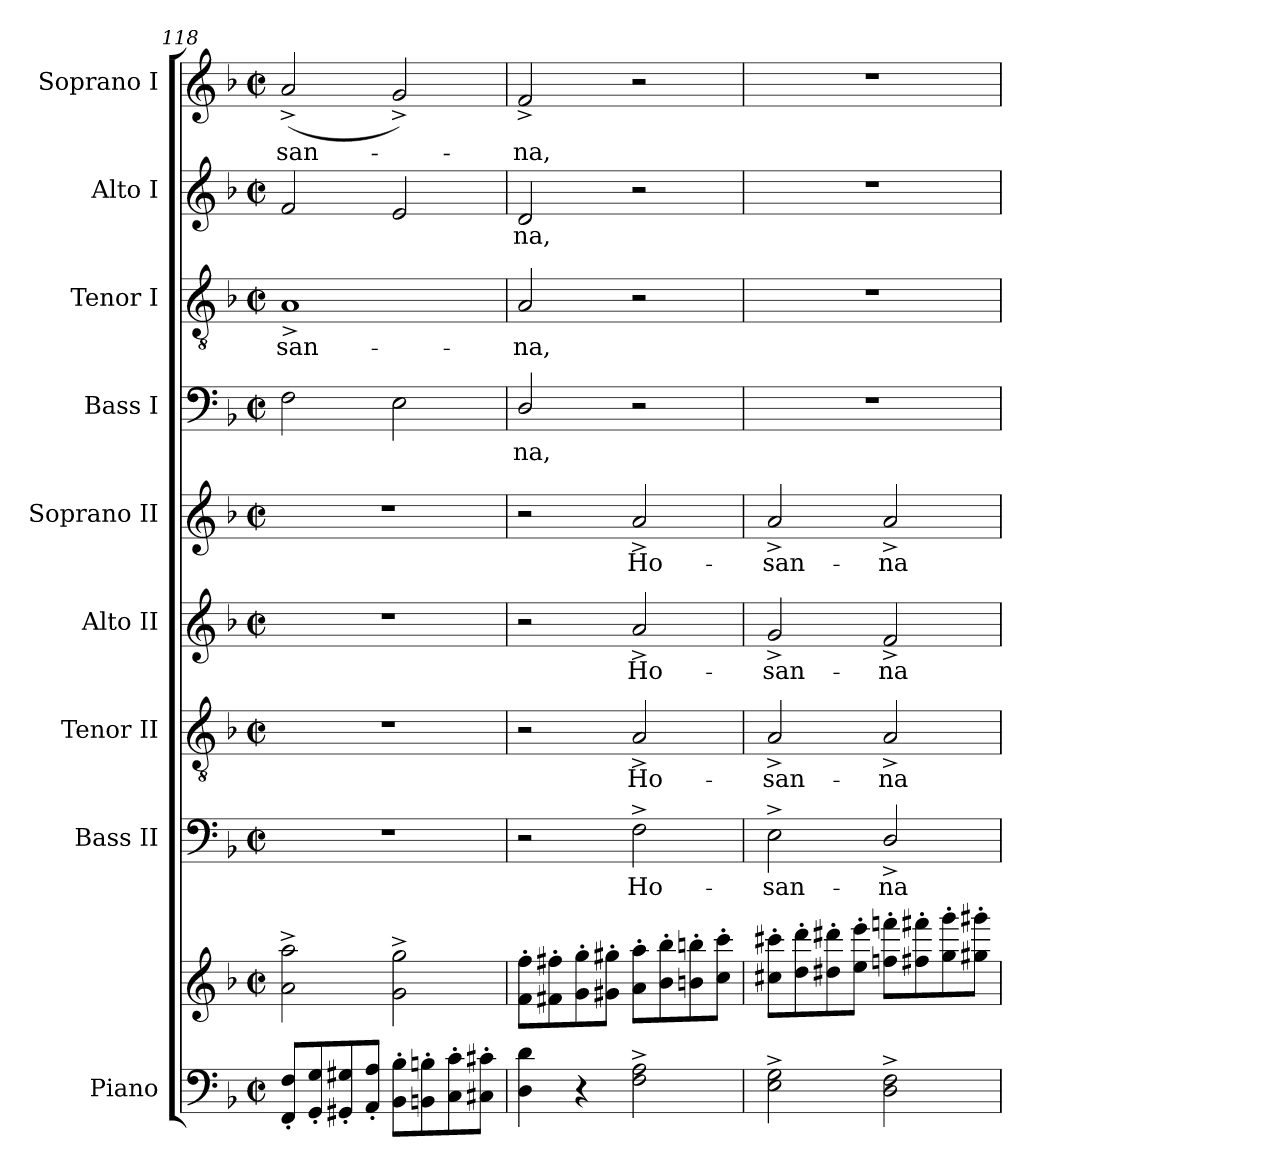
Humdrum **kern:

**kern	**kern	**kern	**text	**kern	**text	**kern	**text	**kern	**text	**kern	**text	**kern	**text	**kern	**text	**kern	**text
*part9	*part9	*part8	*part8	*part7	*part7	*part6	*part6	*part5	*part5	*part4	*part4	*part3	*part3	*part2	*part2	*part1	*part1
*staff10	*staff9	*staff8	*staff8	*staff7	*staff7	*staff6	*staff6	*staff5	*staff5	*staff4	*staff4	*staff3	*staff3	*staff2	*staff2	*staff1	*staff1
*I"Piano	*	*I"Bass II	*	*I"Tenor II	*	*I"Alto II	*	*I"Soprano II	*	*I"Bass I	*	*I"Tenor I	*	*I"Alto I	*	*I"Soprano I	*
*I'Pno.	*	*I'B.	*	*I'T.	*	*I'A.	*	*I'S.	*	*I'B.	*	*I'T.	*	*I'A.	*	*I'S.	*
*clefF4	*clefG2	*clefF4	*	*clefGv2	*	*clefG2	*	*clefG2	*	*clefF4	*	*clefGv2	*	*clefG2	*	*clefG2	*
*	*	*	*	*ITrd7c12	*	*	*	*	*	*	*	*ITrd7c12	*	*	*	*	*
*k[b-]	*k[b-]	*k[b-]	*	*k[b-]	*	*k[b-]	*	*k[b-]	*	*k[b-]	*	*k[b-]	*	*k[b-]	*	*k[b-]	*
*F:	*F:	*F:	*	*F:	*	*F:	*	*F:	*	*F:	*	*F:	*	*F:	*	*F:	*
*M2/2	*M2/2	*M2/2	*	*M2/2	*	*M2/2	*	*M2/2	*	*M2/2	*	*M2/2	*	*M2/2	*	*M2/2	*
*met(c|)	*met(c|)	*met(c|)	*	*met(c|)	*	*met(c|)	*	*met(c|)	*	*met(c|)	*	*met(c|)	*	*met(c|)	*	*met(c|)	*
=118	=118	=118	=118	=118	=118	=118	=118	=118	=118	=118	=118	=118	=118	=118	=118	=118	=118
!	!	!	!	!	!	!	!	!	!	!	!	!	!LO:LY:b:color=#000000	!	!	!	!
!	!	!	!	!	!	!	!	!	!	!	!	!	!	!	!	!	!LO:LY:b:color=#000000
8FFi/' 8Fi'L	2ai\^ 2aai^	1r	.	1r	.	1r	.	1r	.	2Fi\	.	1AA^i	-san-	2fi/	.	(2a^i/	-san-
8GGi/' 8Gi'	.	.	.	.	.	.	.	.	.	.	.	.	.	.	.	.	.
8GG#Xi/' 8G#Xi'	.	.	.	.	.	.	.	.	.	.	.	.	.	.	.	.	.
8AAi/' 8Ai'J	.	.	.	.	.	.	.	.	.	.	.	.	.	.	.	.	.
8BB-i\' 8B-i'L	2gi\^ 2ggi^	.	.	.	.	.	.	.	.	2Ei\	.	.	.	2ei/	.	2g^i/)	.
8BBni\' 8Bni'	.	.	.	.	.	.	.	.	.	.	.	.	.	.	.	.	.
8Ci\' 8ci'	.	.	.	.	.	.	.	.	.	.	.	.	.	.	.	.	.
8C#Xi\' 8c#Xi'J	.	.	.	.	.	.	.	.	.	.	.	.	.	.	.	.	.
=119	=119	=119	=119	=119	=119	=119	=119	=119	=119	=119	=119	=119	=119	=119	=119	=119	=119
!	!	!	!	!	!	!	!	!	!	!	!LO:LY:b:color=#000000	!	!	!	!	!	!
!	!	!	!	!	!	!	!	!	!	!	!	!	!LO:LY:b:color=#000000	!	!	!	!
!	!	!	!	!	!	!	!	!	!	!	!	!	!	!	!LO:LY:b:color=#000000	!	!
!	!	!	!	!	!	!	!	!	!	!	!	!	!	!	!	!	!LO:LY:b:color=#000000
4Di\ 4di	8fi\' 8ffi'L	2r	.	2r	.	2r	.	2r	.	2Di/	-na,	2AAi/	-na,	2di/	-na,	2f^i/	-na,
.	8f#Xi\' 8ff#Xi'	.	.	.	.	.	.	.	.	.	.	.	.	.	.	.	.
4r	8gi\' 8ggi'	.	.	.	.	.	.	.	.	.	.	.	.	.	.	.	.
.	8g#Xi\' 8gg#Xi'J	.	.	.	.	.	.	.	.	.	.	.	.	.	.	.	.
!	!	!	!LO:LY:b:color=#000000	!	!	!	!	!	!	!	!	!	!	!	!	!	!
!	!	!	!	!	!LO:LY:b:color=#000000	!	!	!	!	!	!	!	!	!	!	!	!
!	!	!	!	!	!	!	!LO:LY:b:color=#000000	!	!	!	!	!	!	!	!	!	!
!	!	!	!	!	!	!	!	!	!LO:LY:b:color=#000000	!	!	!	!	!	!	!	!
2Fi\^ 2Ai^	8ai\' 8aai'L	2F^i\	Ho-	2AA^i/	Ho-	2a^i/	Ho-	2a^i/	Ho-	2r	.	2r	.	2r	.	2r	.
.	8b-i\' 8bb-i'	.	.	.	.	.	.	.	.	.	.	.	.	.	.	.	.
.	8bni\' 8bbni'	.	.	.	.	.	.	.	.	.	.	.	.	.	.	.	.
.	8cci\' 8ccci'J	.	.	.	.	.	.	.	.	.	.	.	.	.	.	.	.
!!LO:PB:g=z
=120	=120	=120	=120	=120	=120	=120	=120	=120	=120	=120	=120	=120	=120	=120	=120	=120	=120
!	!	!	!LO:LY:b:color=#000000	!	!	!	!	!	!	!	!	!	!	!	!	!	!
!	!	!	!	!	!LO:LY:b:color=#000000	!	!	!	!	!	!	!	!	!	!	!	!
!	!	!	!	!	!	!	!LO:LY:b:color=#000000	!	!	!	!	!	!	!	!	!	!
!	!	!	!	!	!	!	!	!	!LO:LY:b:color=#000000	!	!	!	!	!	!	!	!
2Ei\^ 2Gi^	8cc#Xi\' 8ccc#Xi'L	2E^i\	-san-	2AA^i/	-san-	2g^i/	-san-	2a^i/	-san-	1r	.	1r	.	1r	.	1r	.
.	8ddi\' 8dddi'	.	.	.	.	.	.	.	.	.	.	.	.	.	.	.	.
.	8dd#Xi\' 8ddd#Xi'	.	.	.	.	.	.	.	.	.	.	.	.	.	.	.	.
.	8eei\' 8eeei'J	.	.	.	.	.	.	.	.	.	.	.	.	.	.	.	.
!	!	!	!LO:LY:b:color=#000000	!	!	!	!	!	!	!	!	!	!	!	!	!	!
!	!	!	!	!	!LO:LY:b:color=#000000	!	!	!	!	!	!	!	!	!	!	!	!
!	!	!	!	!	!	!	!LO:LY:b:color=#000000	!	!	!	!	!	!	!	!	!	!
!	!	!	!	!	!	!	!	!	!LO:LY:b:color=#000000	!	!	!	!	!	!	!	!
2Di\^ 2Fi^	8ffni\' 8fffni'L	2D^i/	-na	2AA^i/	-na	2f^i/	-na	2a^i/	-na	.	.	.	.	.	.	.	.
.	8ff#Xi\' 8fff#Xi'	.	.	.	.	.	.	.	.	.	.	.	.	.	.	.	.
.	8ggi\' 8gggi'	.	.	.	.	.	.	.	.	.	.	.	.	.	.	.	.
.	8gg#Xi\' 8ggg#Xi'J	.	.	.	.	.	.	.	.	.	.	.	.	.	.	.	.
=	=	=	=	=	=	=	=	=	=	=	=	=	=	=	=	=	=
*-	*-	*-	*-	*-	*-	*-	*-	*-	*-	*-	*-	*-	*-	*-	*-	*-	*-
